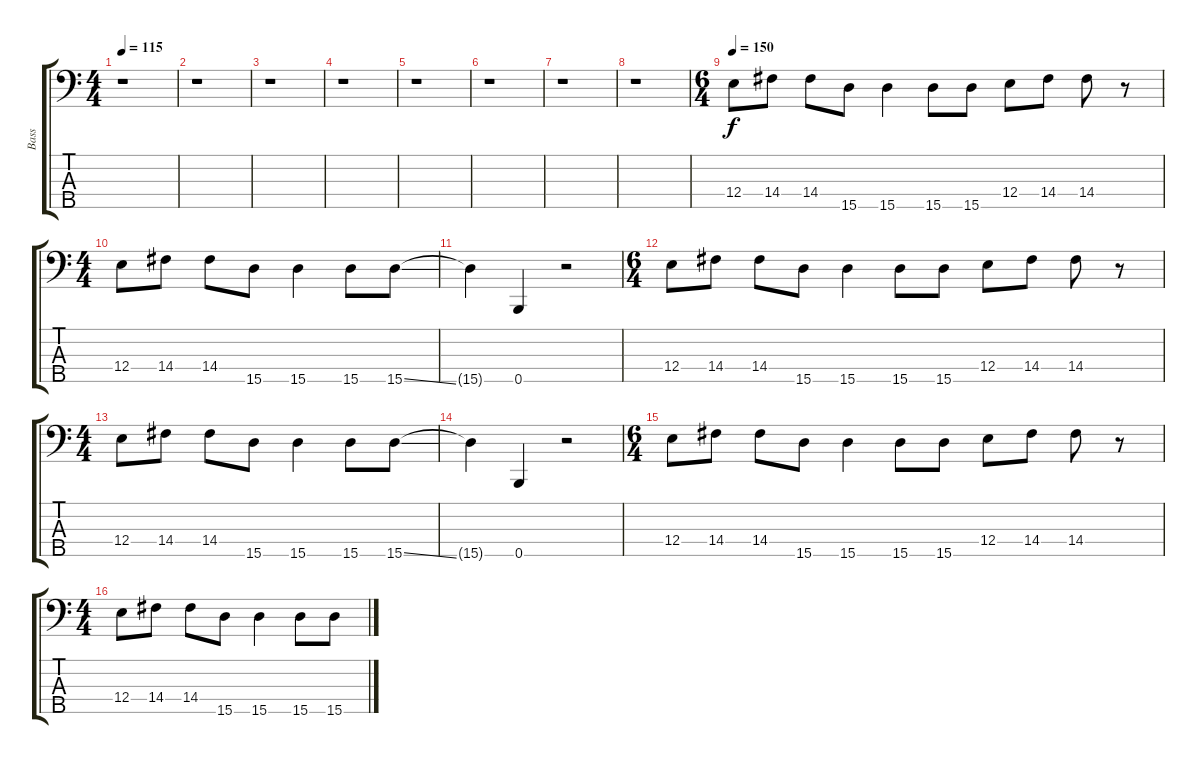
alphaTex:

\track ("Bass" "Bass") {instrument electricbassfinger}
\staff {score tabs}
\tuning (G2 D2 A1 E1 B0) {hide}
\ts (4 4)
\tempo 115
\clef f4
\ks c
r.1{dy f instrument electricbassfinger} |
r.1 |
r.1 |
r.1 |
r.1 |
r.1 |
r.1 |
r.1 |
\ts (6 4)
\tempo 150
12.4.8 14.4.8 14.4.8 15.5.8 15.5.4 15.5.8 15.5.8 12.4.8 14.4.8 14.4.8 r.8 |
\ts (4 4)
12.4.8 14.4.8 14.4.8 15.5.8 15.5.4 15.5.8 15.5{ss}.8 |
15.5{t}.4 0.5.4 r.2 |
\ts (6 4)
12.4.8 14.4.8 14.4.8 15.5.8 15.5.4 15.5.8 15.5.8 12.4.8 14.4.8 14.4.8 r.8 |
\ts (4 4)
12.4.8 14.4.8 14.4.8 15.5.8 15.5.4 15.5.8 15.5{ss}.8 |
15.5{t}.4 0.5.4 r.2 |
\ts (6 4)
12.4.8 14.4.8 14.4.8 15.5.8 15.5.4 15.5.8 15.5.8 12.4.8 14.4.8 14.4.8 r.8 |
\ts (4 4)
12.4.8 14.4.8 14.4.8 15.5.8 15.5.4 15.5.8 15.5{ss}.8
